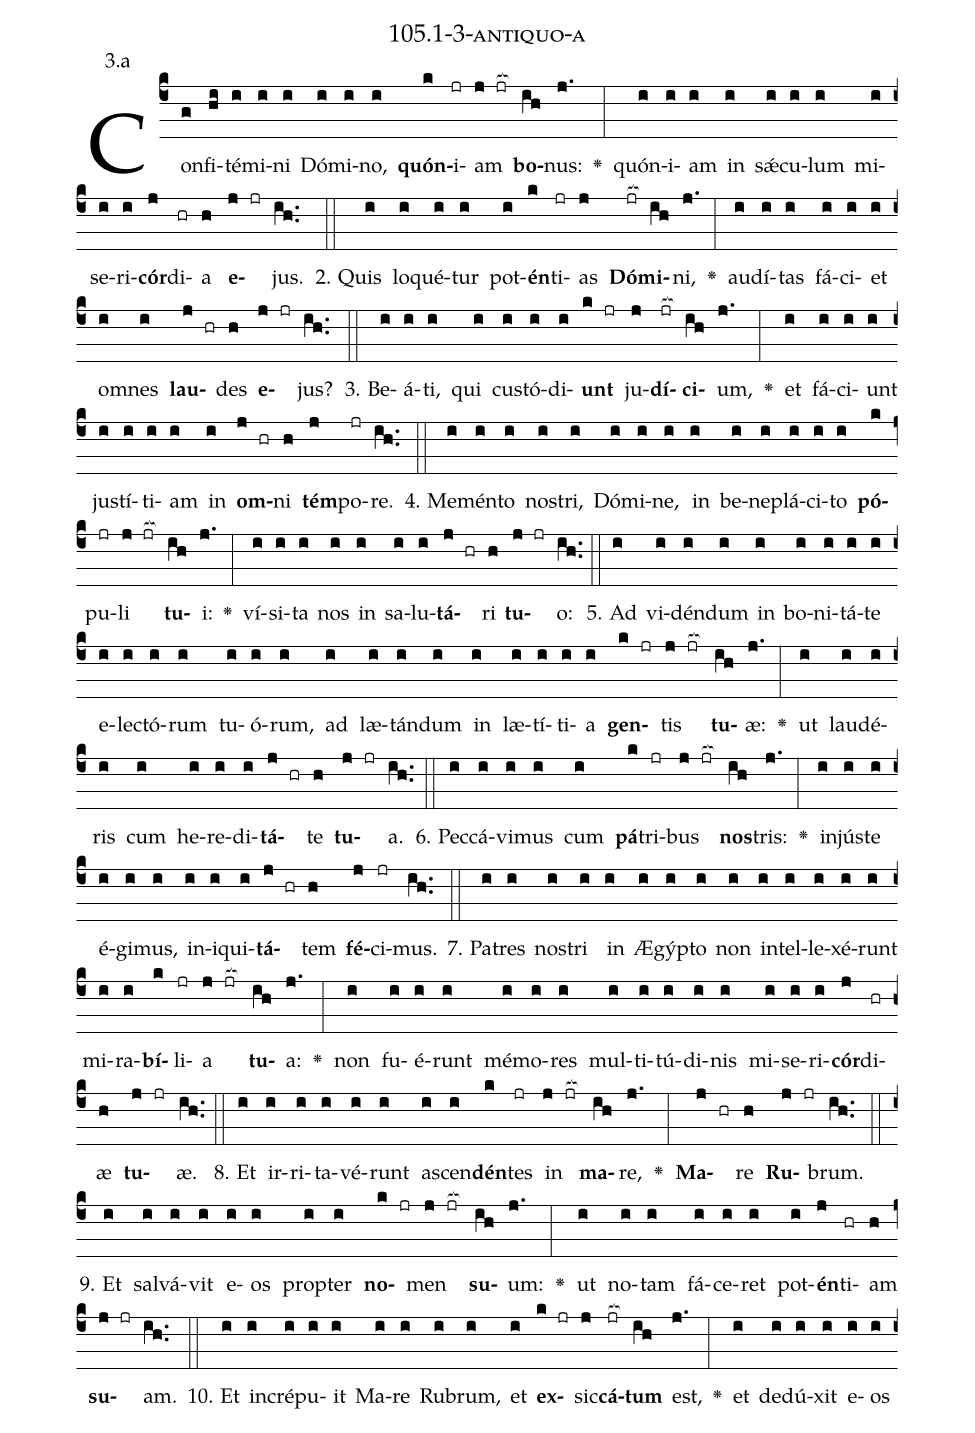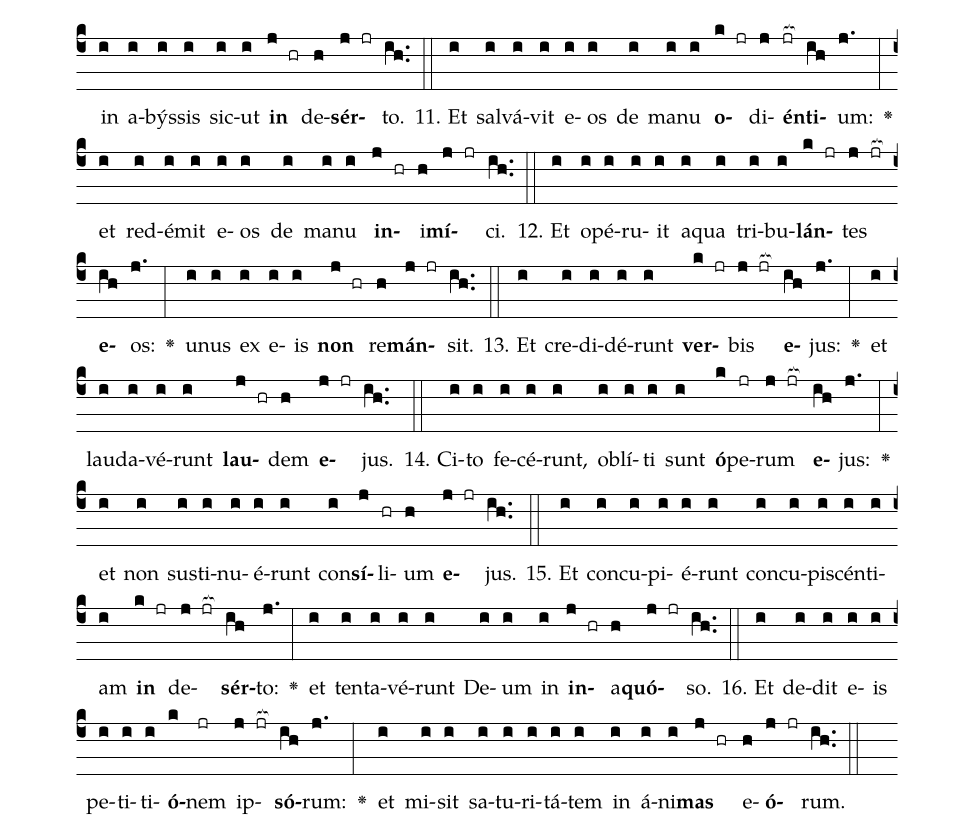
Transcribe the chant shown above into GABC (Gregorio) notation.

name: 105.1-3-antiquo-a;
annotation: 3.a;
%%
(c4)Con(g)fi(hi)té(i)mi(i)ni(i) Dó(i)mi(i)no,(i) <b>quón</b>(k)i(jr)am(j jr[ocb:1{]) <b>bo</b>(ih[ocb:0}])nus:(j.) <v>\greheightstar</v>(:) quón(i)i(i)am(i) in(i) sǽ(i)cu(i)lum(i) mi(i)se(i)ri(i)<b>cór</b>(j)di(hr)a(h) <b>e</b>(j jr)jus.(ih..) (::)
2. Quis(i) lo(i)qué(i)tur(i) pot(i)<b>én</b>(k)ti(jr)as(j) <b>Dó</b>(jr[ocb:1{])<b>mi</b>(ih[ocb:0}])ni,(j.) <v>\greheightstar</v>(:) au(i)dí(i)tas(i) fá(i)ci(i)et(i) om(i)nes(i) <b>lau</b>(j hr)des(h) <b>e</b>(j jr)jus?(ih..) (::)
3. Be(i)á(i)ti,(i) qui(i) cus(i)tó(i)di(i)<b>unt</b>(k jr) ju(j)<b>dí</b>(jr[ocb:1{])<b>ci</b>(ih[ocb:0}])um,(j.) <v>\greheightstar</v>(:) et(i) fá(i)ci(i)unt(i) jus(i)tí(i)ti(i)am(i) in(i) <b>om</b>(j hr)ni(h) <b>tém</b>(j)po(jr)re.(ih..) (::)
4. Me(i)mén(i)to(i) nos(i)tri,(i) Dó(i)mi(i)ne,(i) in(i) be(i)ne(i)plá(i)ci(i)to(i) <b>pó</b>(k)pu(jr)li(j jr[ocb:1{]) <b>tu</b>(ih[ocb:0}])i:(j.) <v>\greheightstar</v>(:) ví(i)si(i)ta(i) nos(i) in(i) sa(i)lu(i)<b>tá</b>(j hr)ri(h) <b>tu</b>(j jr)o:(ih..) (::)
5. Ad(i) vi(i)dén(i)dum(i) in(i) bo(i)ni(i)tá(i)te(i) e(i)lec(i)tó(i)rum(i) tu(i)ó(i)rum,(i) ad(i) læ(i)tán(i)dum(i) in(i) læ(i)tí(i)ti(i)a(i) <b>gen</b>(k jr)tis(j jr[ocb:1{]) <b>tu</b>(ih[ocb:0}])æ:(j.) <v>\greheightstar</v>(:) ut(i) lau(i)dé(i)ris(i) cum(i) he(i)re(i)di(i)<b>tá</b>(j hr)te(h) <b>tu</b>(j jr)a.(ih..) (::)
6. Pec(i)cá(i)vi(i)mus(i) cum(i) <b>pá</b>(k)tri(jr)bus(j jr[ocb:1{]) <b>nos</b>(ih[ocb:0}])tris:(j.) <v>\greheightstar</v>(:) in(i)jús(i)te(i) é(i)gi(i)mus,(i) in(i)i(i)qui(i)<b>tá</b>(j hr)tem(h) <b>fé</b>(j)ci(jr)mus.(ih..) (::)
7. Pa(i)tres(i) nos(i)tri(i) in(i) Æ(i)gýp(i)to(i) non(i) in(i)tel(i)le(i)xé(i)runt(i) mi(i)ra(i)<b>bí</b>(k)li(jr)a(j jr[ocb:1{]) <b>tu</b>(ih[ocb:0}])a:(j.) <v>\greheightstar</v>(:) non(i) fu(i)é(i)runt(i) mé(i)mo(i)res(i) mul(i)ti(i)tú(i)di(i)nis(i) mi(i)se(i)ri(i)<b>cór</b>(j)di(hr)æ(h) <b>tu</b>(j jr)æ.(ih..) (::)
8. Et(i) ir(i)ri(i)ta(i)vé(i)runt(i) a(i)scen(i)<b>dén</b>(k)tes(jr) in(j jr[ocb:1{]) <b>ma</b>(ih[ocb:0}])re,(j.) <v>\greheightstar</v>(:) <b>Ma</b>(j hr)re(h) <b>Ru</b>(j jr)brum.(ih..) (::)
9. Et(i) sal(i)vá(i)vit(i) e(i)os(i) prop(i)ter(i) <b>no</b>(k jr)men(j jr[ocb:1{]) <b>su</b>(ih[ocb:0}])um:(j.) <v>\greheightstar</v>(:) ut(i) no(i)tam(i) fá(i)ce(i)ret(i) pot(i)<b>én</b>(j)ti(hr)am(h) <b>su</b>(j jr)am.(ih..) (::)
10. Et(i) in(i)cré(i)pu(i)it(i) Ma(i)re(i) Ru(i)brum,(i) et(i) <b>ex</b>(k jr)sic(j)<b>cá</b>(jr[ocb:1{])<b>tum</b>(ih[ocb:0}]) est,(j.) <v>\greheightstar</v>(:) et(i) de(i)dú(i)xit(i) e(i)os(i) in(i) a(i)býs(i)sis(i) sic(i)ut(i) <b>in</b>(j hr) de(h)<b>sér</b>(j jr)to.(ih..) (::)
11. Et(i) sal(i)vá(i)vit(i) e(i)os(i) de(i) ma(i)nu(i) <b>o</b>(k jr)di(j)<b>én</b>(jr[ocb:1{])<b>ti</b>(ih[ocb:0}])um:(j.) <v>\greheightstar</v>(:) et(i) red(i)é(i)mit(i) e(i)os(i) de(i) ma(i)nu(i) <b>in</b>(j hr)i(h)<b>mí</b>(j jr)ci.(ih..) (::)
12. Et(i) o(i)pé(i)ru(i)it(i) a(i)qua(i) tri(i)bu(i)<b>lán</b>(k jr)tes(j jr[ocb:1{]) <b>e</b>(ih[ocb:0}])os:(j.) <v>\greheightstar</v>(:) u(i)nus(i) ex(i) e(i)is(i) <b>non</b>(j hr) re(h)<b>mán</b>(j jr)sit.(ih..) (::)
13. Et(i) cre(i)di(i)dé(i)runt(i) <b>ver</b>(k jr)bis(j jr[ocb:1{]) <b>e</b>(ih[ocb:0}])jus:(j.) <v>\greheightstar</v>(:) et(i) lau(i)da(i)vé(i)runt(i) <b>lau</b>(j hr)dem(h) <b>e</b>(j jr)jus.(ih..) (::)
14. Ci(i)to(i) fe(i)cé(i)runt,(i) ob(i)lí(i)ti(i) sunt(i) <b>ó</b>(k)pe(jr)rum(j jr[ocb:1{]) <b>e</b>(ih[ocb:0}])jus:(j.) <v>\greheightstar</v>(:) et(i) non(i) sus(i)ti(i)nu(i)é(i)runt(i) con(i)<b>sí</b>(j)li(hr)um(h) <b>e</b>(j jr)jus.(ih..) (::)
15. Et(i) con(i)cu(i)pi(i)é(i)runt(i) con(i)cu(i)pi(i)scén(i)ti(i)am(i) <b>in</b>(k jr) de(j jr[ocb:1{])<b>sér</b>(ih[ocb:0}])to:(j.) <v>\greheightstar</v>(:) et(i) ten(i)ta(i)vé(i)runt(i) De(i)um(i) in(i) <b>in</b>(j hr)a(h)<b>quó</b>(j jr)so.(ih..) (::)
16. Et(i) de(i)dit(i) e(i)is(i) pe(i)ti(i)ti(i)<b>ó</b>(k)nem(jr) ip(j jr[ocb:1{])<b>só</b>(ih[ocb:0}])rum:(j.) <v>\greheightstar</v>(:) et(i) mi(i)sit(i) sa(i)tu(i)ri(i)tá(i)tem(i) in(i) á(i)ni(i)<b>mas</b>(j hr) e(h)<b>ó</b>(j jr)rum.(ih..) (::)
